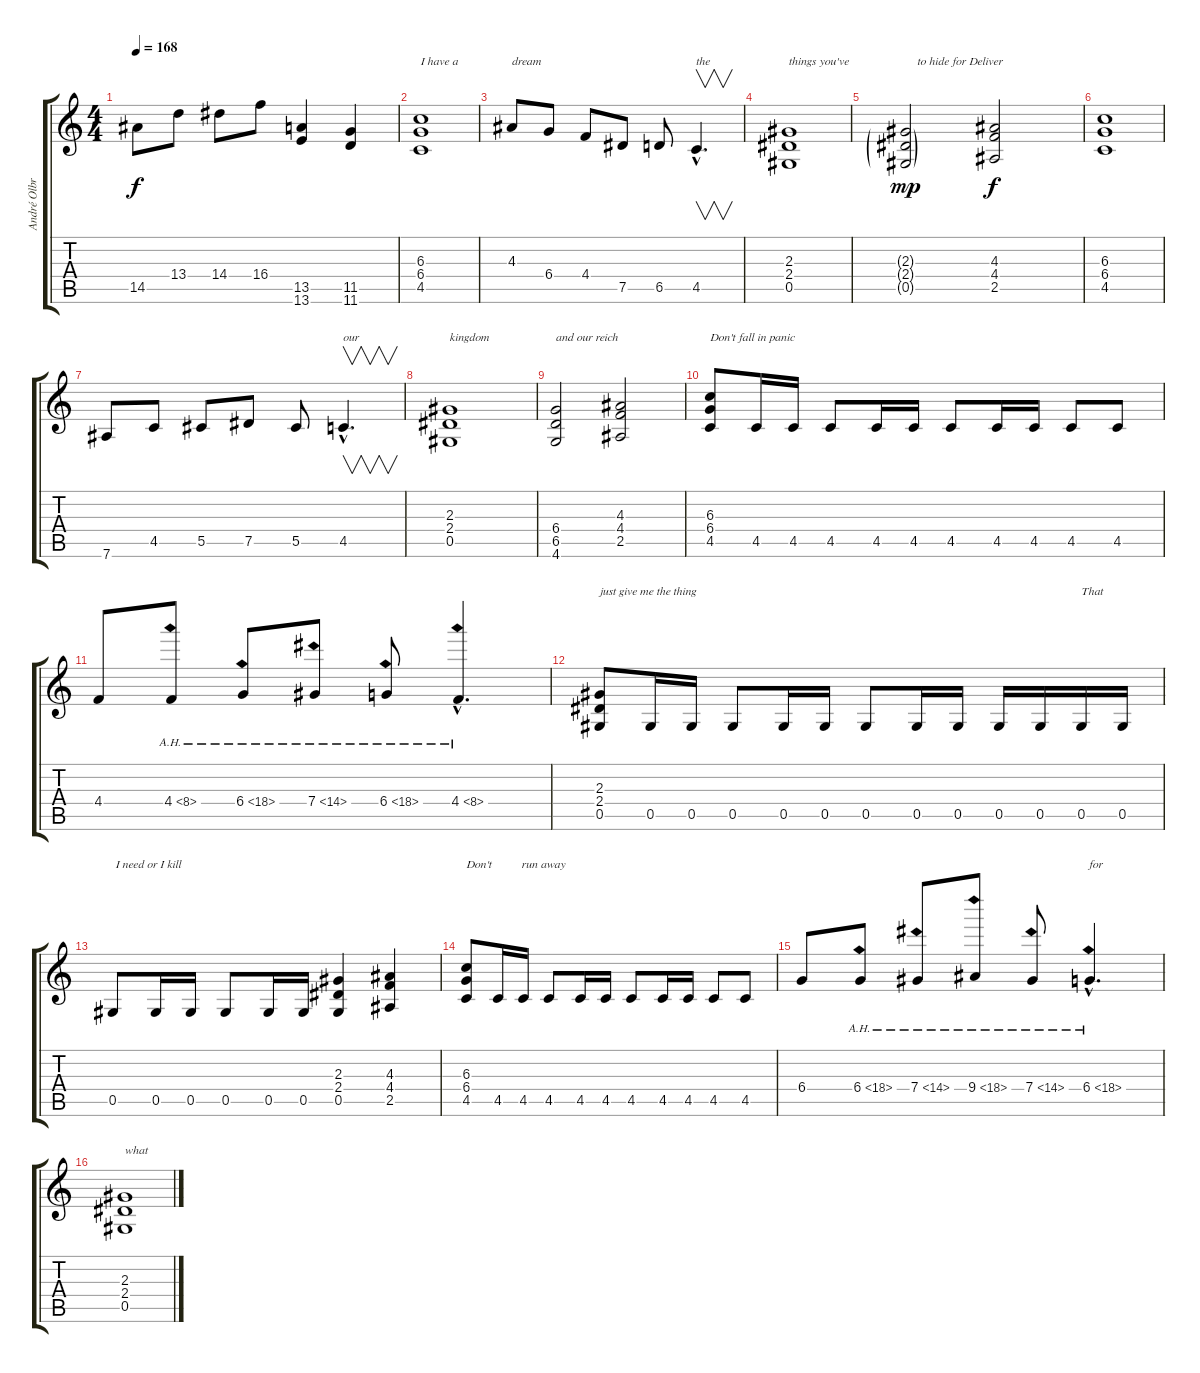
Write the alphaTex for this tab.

\track ("André Olbrich" "André Olbr") {instrument distortionguitar}
\staff {score tabs}
\tuning (Eb4 Bb3 Gb3 Db3 Ab2 Eb2) {hide}
\ts (4 4)
\tempo 168
\clef g2
\ks c
14.5.8{dy f} 13.4.8 14.4.8 16.4.8 (13.5 13.6).4 (11.5 11.6).4 |
(6.3 6.4 4.5).1{txt "I have a "} |
4.3.8{txt "dream "} 6.4.8 4.4.8 7.5.8 6.5.8 4.5{hac}.4{v d txt "the "} |
(2.3 2.4 0.5).1{txt "things you've "} |
(2.3{g} 2.4{g} 0.5{g}).2{txt "    to hide for Deliver " dy mp} (4.3 4.4 2.5).2{dy f} |
(6.3 6.4 4.5).1 |
7.6.8 4.5.8 5.5.8 7.5.8 5.5.8 4.5{hac}.4{v d txt "our "} |
(2.3 2.4 0.5).1{txt "kingdom "} |
(6.4 6.5 4.6).2{txt "and our reich"} (4.3 4.4 2.5).2 |
(6.3 6.4 4.5).8{txt "Don't fall in panic "} 4.5.16 4.5.16 4.5.8 4.5.16 4.5.16 4.5.8 4.5.16 4.5.16 4.5.8 4.5.8 |
4.4.8 4.4{ah 4}.8 6.4{ah 12}.8 7.4{ah 7}.8 6.4{ah 12}.8 4.4{ah 4 hac}.4{d} |
(2.3 2.4 0.5).8{txt "just give me the thing"} 0.5.16 0.5.16 0.5.8 0.5.16 0.5.16 0.5.8 0.5.16 0.5.16 0.5.16 0.5.16 0.5.16{txt "That"} 0.5.16 |
0.5.8{txt " I need or I kill"} 0.5.16 0.5.16 0.5.8 0.5.16 0.5.16 (2.3 2.4 0.5).4 (4.3 4.4 2.5).4 |
(6.3 6.4 4.5).8{txt "Don't          run away "} 4.5.16 4.5.16 4.5.8 4.5.16 4.5.16 4.5.8 4.5.16 4.5.16 4.5.8 4.5.8 |
6.4.8 6.4{ah 12}.8 7.4{ah 7}.8 9.4{ah 9}.8 7.4{ah 7}.8 6.4{ah 12 hac}.4{d txt "for "} |
(2.3 2.4 0.5).1{txt "what "}
